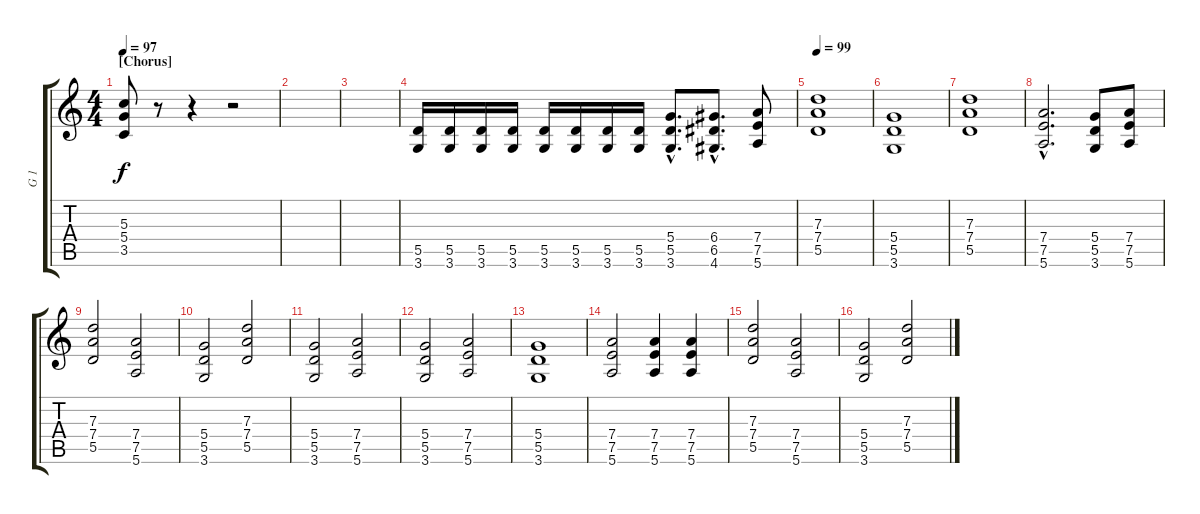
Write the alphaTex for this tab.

\track ("G 1" "G 1") {instrument distortionguitar}
\staff {score tabs}
\tuning (E4 B3 G3 D3 A2 E2) {hide}
\ts (4 4)
\section ("" "[Chorus]")
\tempo 97
\clef g2
\ks c
(5.3 5.4 3.5).8{dy f} r.8 r.4 r.2 |
|
|
(5.5 3.6).16 (5.5 3.6).16 (5.5 3.6).16 (5.5 3.6).16 (5.5 3.6).16 (5.5 3.6).16 (5.5 3.6).16 (5.5 3.6).16 (5.4{hac} 5.5{hac} 3.6{hac}).8{d} (6.4{hac} 6.5{hac} 4.6{hac}).8{d} (7.4 7.5 5.6).8 |
\section ("" "")
\tempo 99
(7.3 7.4 5.5).1 |
(5.4 5.5 3.6).1 |
(7.3 7.4 5.5).1 |
(7.4{hac} 7.5{hac} 5.6{hac}).2{d} (5.4 5.5 3.6).8 (7.4 7.5 5.6).8 |
(7.3 7.4 5.5).2 (7.4 7.5 5.6).2 |
(5.4 5.5 3.6).2 (7.3 7.4 5.5).2 |
(5.4 5.5 3.6).2 (7.4 7.5 5.6).2 |
(5.4 5.5 3.6).2 (7.4 7.5 5.6).2 |
(5.4 5.5 3.6).1 |
(7.4 7.5 5.6).2 (7.4 7.5 5.6).4 (7.4 7.5 5.6).4 |
\section ("" "")
(7.3 7.4 5.5).2 (7.4 7.5 5.6).2 |
(5.4 5.5 3.6).2 (7.3 7.4 5.5).2
